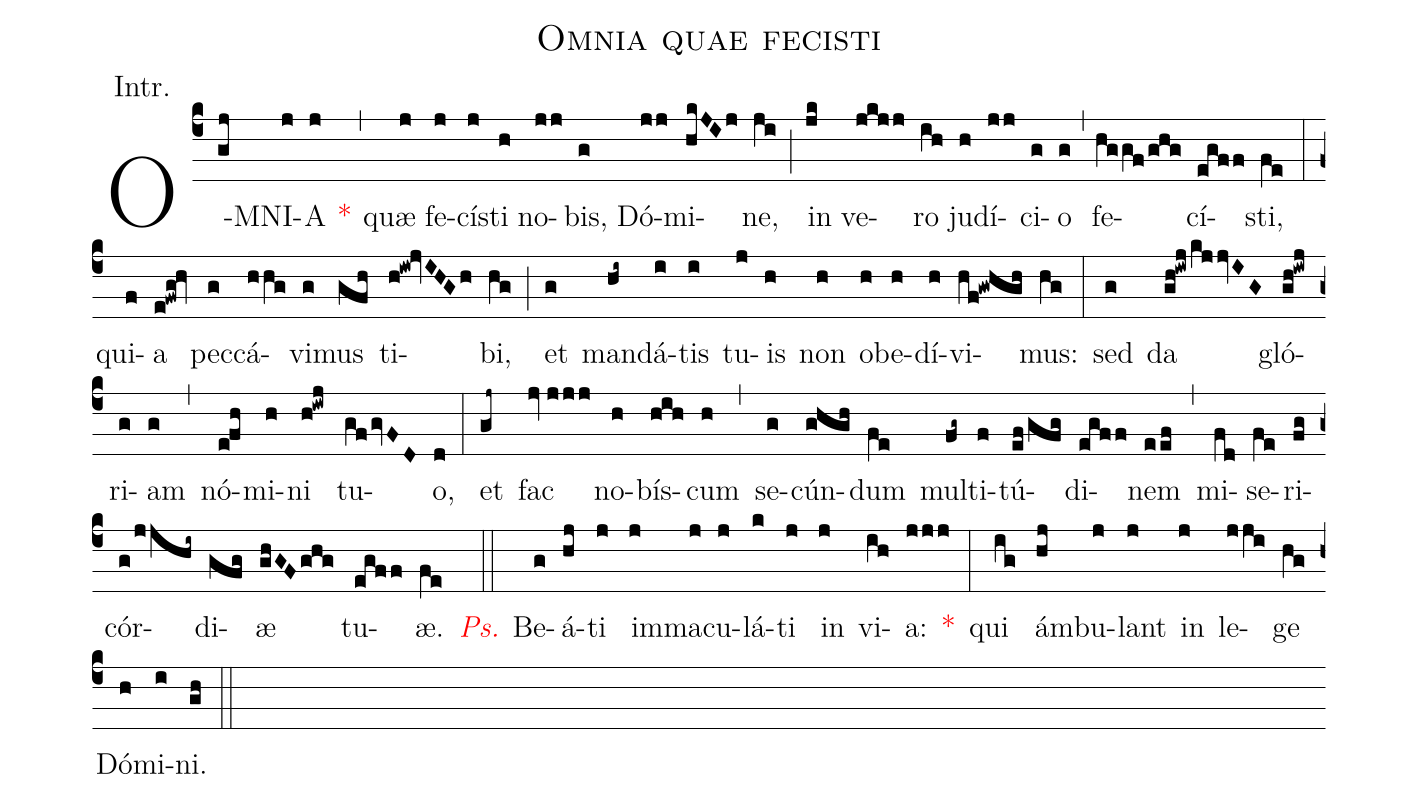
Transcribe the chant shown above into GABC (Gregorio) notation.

name:Omnia quae fecisti;
annotation:Intr.;
mode:III.;
office-part:Introit;
%%
(c4) O(gj)MNI(j)A(j) <v>\red{*}</v>(,) quæ(j) fe(j)cí(j)sti(h) no(jj)bis,(g) Dó(jj)mi(hkJIj)ne,(ji) (;) in(jk) ve(jkjj)ro(ih) ju(h)dí(jj)ci(g)o(g) (,) fe(hggf/ghg)cí(egff)sti,(fe) (:) qui(f)a(e!fwg!hv) pec(g)cá(hhg)vi(g)mus(gfh) ti(h!iw!jvIHGh)bi,(hg) (;) et(g) man(hi~)dá(i)tis(i) tu(j)is(h) non(h) o(h)be(h)dí(h)vi(hf!gwhgh)mus:(hg) (:) sed(g) da(gh!iwj/kjjvIG) gló(gh!iwj)ri(g)am(g) (,) nó(e!fh)mi(h)ni(h!iwj) tu(gf/gvFD)o,(d) (:) et(gj~) fac(jv//jjj) no(h)bís(hih)cum(h) (,) se(g)cún(ghgh)dum(fe) mul(fg~)ti(f)tú(ef/gfg)di(egff)nem(eef) (,) mi(fd)se(fe)ri(fg)cór(g/jjhi~)di(gfg)æ(ghGF/ghg) tu(egff)æ.(fe) (::) <v>\redit{Ps.}</v> Be(g)á(hj)ti(j) im(j)ma(j)cu(j)lá(k)ti(j) in(j) vi(ih)a:(jjj) <v>\red{*}</v>(:) qui(ig) ám(hj)bu(j)lant(j) in(j) le(jji)ge(hg) Dó(h)mi(i)ni.(gh) (::)
